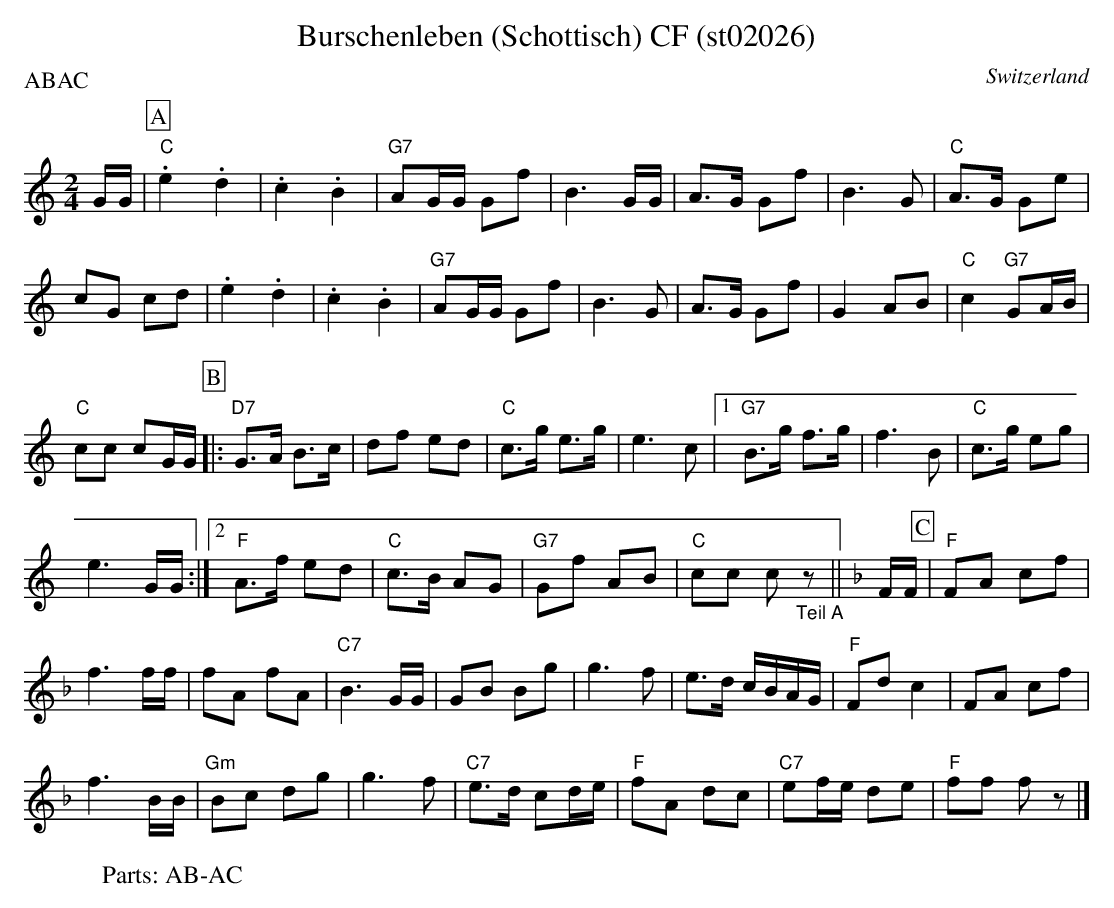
X:1
T: Burschenleben (Schottisch) CF (st02026)
P:ABAC
M:2/4
L:1/8
O:Switzerland
K:C major
G/G/ | [P:A] "C".e2.d2 | .c2.B2 | "G7"AG/G/ Gf | B3G/G/ | A>G Gf | B3G | "C"A>G Ge |
cG cd | .e2.d2 | .c2.B2 |  "G7"AG/G/ Gf | B3G | A>G Gf | G2AB | "C"c2 "G7"GA/B/ |
"C"cc cG/G/  [P:B] |: "D7"G>A B>c | df ed | "C"c>g e>g | e3c |1 "G7"B>g f>g | f3B | "C"c>g eg |
e3 G/G/ :|2 "F"A>f ed | "C"c>B AG | "G7"Gf AB | "C"cc c"_Teil A"z || [K:F] F/F/ [P:C] | "F"FA cf |
f3f/f/ | fA fA | "C7"B3G/G/ | GB Bg | g3f | e>d c/B/A/G/ | "F"Fdc2 | FA cf |
f3B/B/ | "Gm"Bc dg | g3f | "C7"e>d cd/e/ | "F"fA dc | "C7"ef/e/ de | "F"ff fz |]
W:Parts: AB-AC
 % st02026 (H 071/TN 34)
